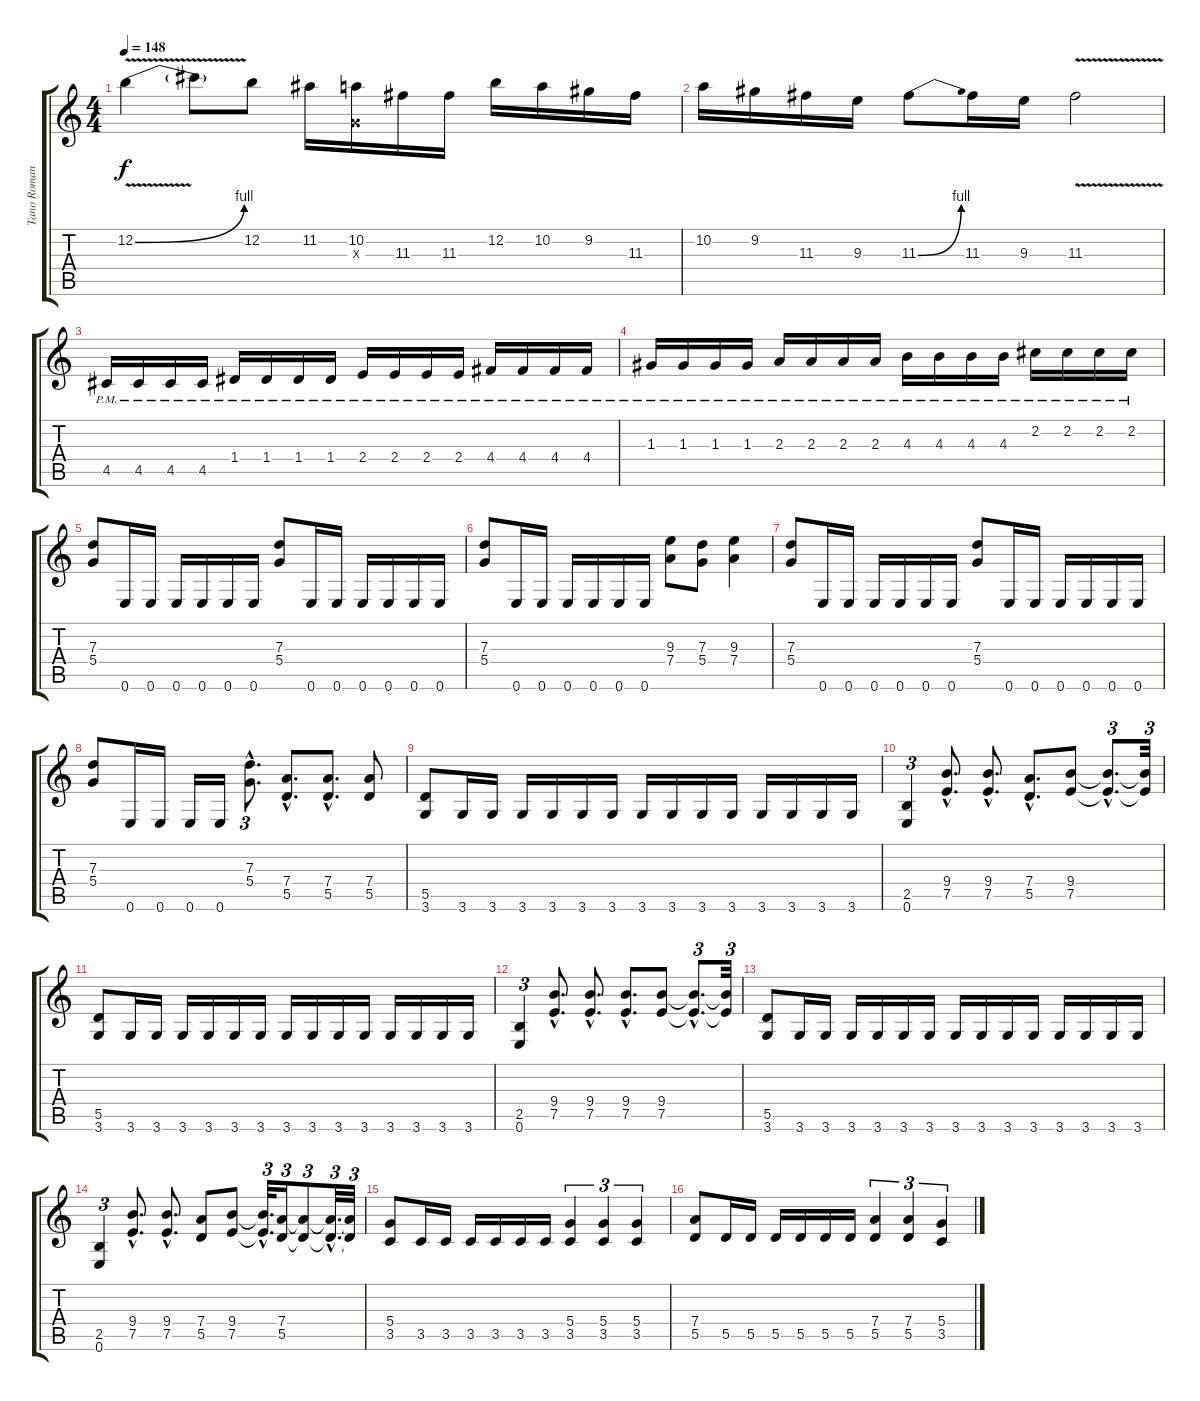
\track ("Tano Romano" "Tano Roman") {instrument distortionguitar}
\staff {score tabs}
\tuning (E4 B3 G3 D3 A2 E2) {hide}
\ts (4 4)
\tempo 148
\clef g2
\ks c
12.2{be (bend 0 0 60 4) v}.4{dy f} 12.2{t}.8 12.2.8 11.2.16 (10.2 0.3{x}).16 11.3.16 11.3.16 12.2.16 10.2.16 9.2.16 11.3.16 |
10.2.16 9.2.16 11.3.16 9.3.16 11.3{be (bend 0 0 60 4)}.8 11.3.16 9.3.16 11.3{v}.2 |
4.5{pm}.16 4.5{pm}.16 4.5{pm}.16 4.5{pm}.16 1.4{pm}.16 1.4{pm}.16 1.4{pm}.16 1.4{pm}.16 2.4{pm}.16 2.4{pm}.16 2.4{pm}.16 2.4{pm}.16 4.4{pm}.16 4.4{pm}.16 4.4{pm}.16 4.4{pm}.16 |
1.3{pm}.16 1.3{pm}.16 1.3{pm}.16 1.3{pm}.16 2.3{pm}.16 2.3{pm}.16 2.3{pm}.16 2.3{pm}.16 4.3{pm}.16 4.3{pm}.16 4.3{pm}.16 4.3{pm}.16 2.2{pm}.16 2.2{pm}.16 2.2{pm}.16 2.2{pm}.16 |
(7.3 5.4).8{balance 10} 0.6.16 0.6.16 0.6.16 0.6.16 0.6.16 0.6.16 (7.3 5.4).8 0.6.16 0.6.16 0.6.16 0.6.16 0.6.16 0.6.16 |
(7.3 5.4).8 0.6.16 0.6.16 0.6.16 0.6.16 0.6.16 0.6.16 (9.3 7.4).8 (7.3 5.4).8 (9.3 7.4).4 |
(7.3 5.4).8 0.6.16 0.6.16 0.6.16 0.6.16 0.6.16 0.6.16 (7.3 5.4).8 0.6.16 0.6.16 0.6.16 0.6.16 0.6.16 0.6.16 |
(7.3 5.4).8 0.6.16 0.6.16 0.6.16 0.6.16 (7.3{hac} 5.4{hac}).8{d tu (3 2)} (7.4{hac} 5.5{hac}).8{d} (7.4{hac} 5.5{hac}).8{d} (7.4 5.5).8 |
(5.5 3.6).8 3.6.16 3.6.16 3.6.16 3.6.16 3.6.16 3.6.16 3.6.16 3.6.16 3.6.16 3.6.16 3.6.16 3.6.16 3.6.16 3.6.16 |
(2.5 0.6).4{tu (3 2)} (9.4{hac} 7.5{hac}).8{d} (9.4{hac} 7.5{hac}).8{d} (7.4{hac} 5.5{hac}).8{d} (9.4 7.5).8 (9.4{hac t} 7.5{hac t}).8{d tu (3 2)} (9.4{t} 7.5{t}).32{tu (3 2)} |
(5.5 3.6).8 3.6.16 3.6.16 3.6.16 3.6.16 3.6.16 3.6.16 3.6.16 3.6.16 3.6.16 3.6.16 3.6.16 3.6.16 3.6.16 3.6.16 |
(2.5 0.6).4{tu (3 2)} (9.4{hac} 7.5{hac}).8{d} (9.4{hac} 7.5{hac}).8{d} (9.4{hac} 7.5{hac}).8{d} (9.4 7.5).8 (9.4{hac t} 7.5{hac t}).8{d tu (3 2)} (9.4{t} 7.5{t}).32{tu (3 2)} |
(5.5 3.6).8 3.6.16 3.6.16 3.6.16 3.6.16 3.6.16 3.6.16 3.6.16 3.6.16 3.6.16 3.6.16 3.6.16 3.6.16 3.6.16 3.6.16 |
(2.5 0.6).4{tu (3 2)} (9.4{hac} 7.5{hac}).8{d} (9.4{hac} 7.5{hac}).8{d} (7.4 5.5).8 (9.4 7.5).8 (9.4{hac t} 7.5{hac t}).32{d tu (3 2)} (7.4 5.5).16{tu (3 2)} (7.4{t} 5.5{t}).8{tu (3 2)} (7.4{hac t} 5.5{hac t}).32{d tu (3 2)} (7.4{t} 5.5{t}).32{tu (3 2)} |
(5.4 3.5).8 3.5.16 3.5.16 3.5.16 3.5.16 3.5.16 3.5.16 (5.4 3.5).4{tu (3 2)} (5.4 3.5).4{tu (3 2)} (5.4 3.5).4{tu (3 2)} |
(7.4 5.5).8 5.5.16 5.5.16 5.5.16 5.5.16 5.5.16 5.5.16 (7.4 5.5).4{tu (3 2)} (7.4 5.5).4{tu (3 2)} (5.4 3.5).4{tu (3 2)}
